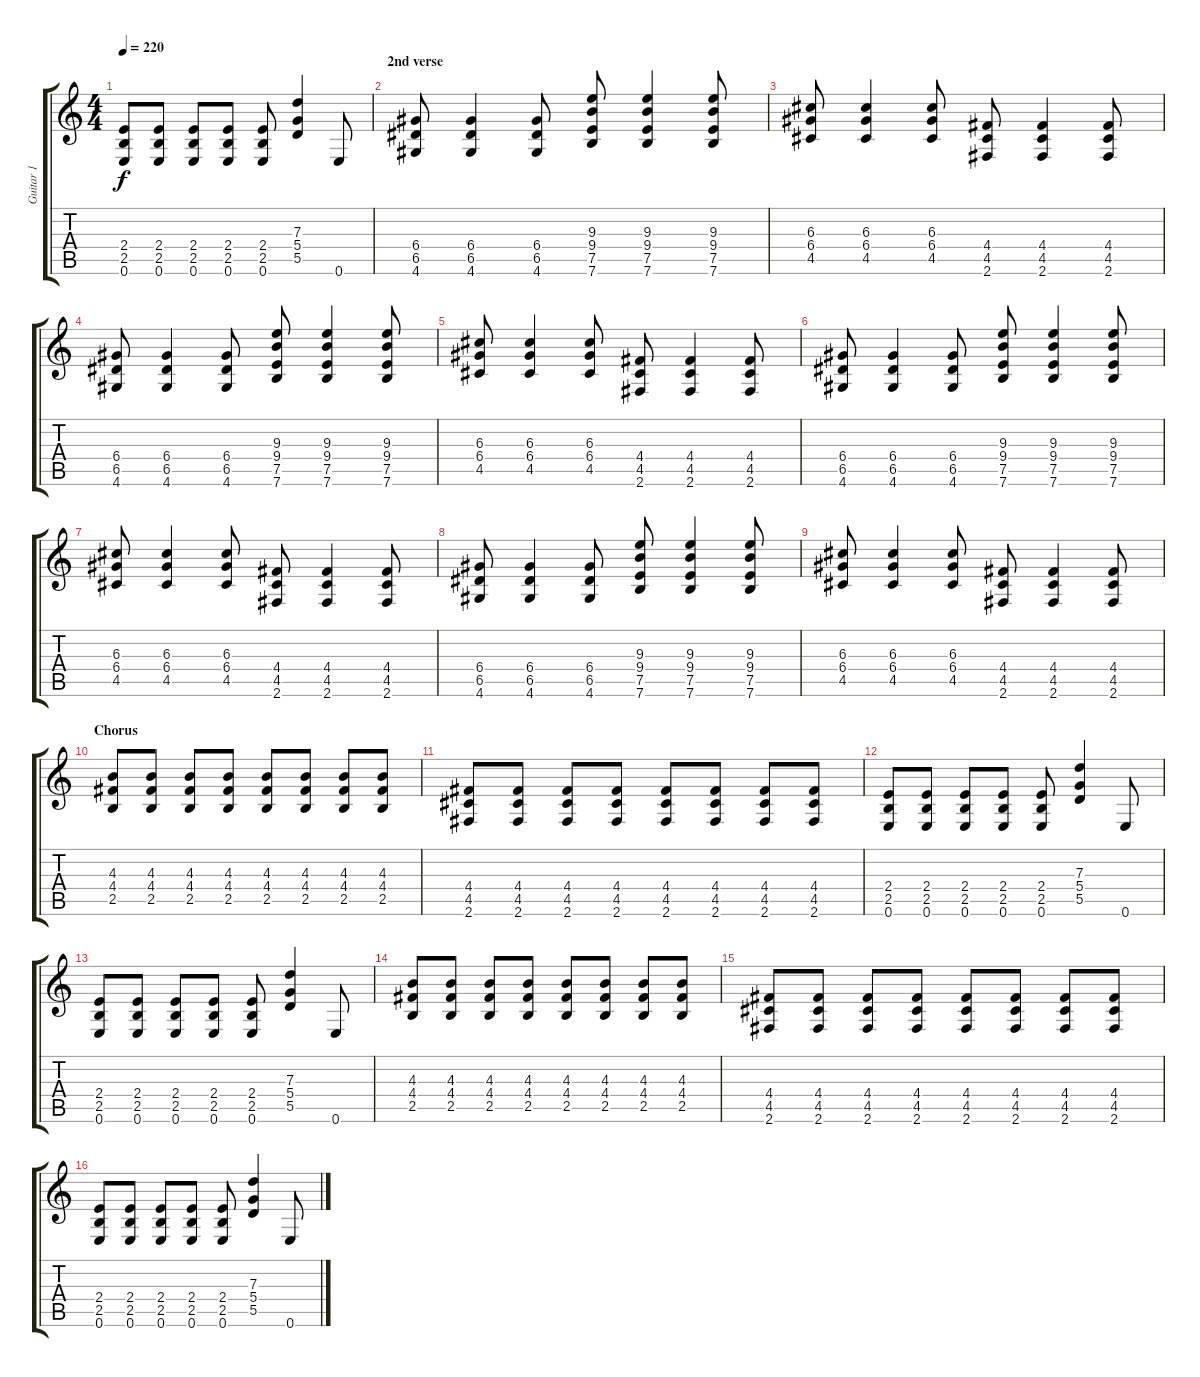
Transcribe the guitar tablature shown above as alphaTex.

\track ("Guitar 1" "Guitar 1") {instrument distortionguitar}
\staff {score tabs}
\tuning (E4 B3 G3 D3 A2 E2) {hide}
\ts (4 4)
\tempo 220
\clef g2
\ks c
(2.4 2.5 0.6).8{dy f} (2.4 2.5 0.6).8 (2.4 2.5 0.6).8 (2.4 2.5 0.6).8 (2.4 2.5 0.6).8 (7.3 5.4 5.5).4 0.6.8 |
\section ("" "2nd verse")
(6.4 6.5 4.6).8 (6.4 6.5 4.6).4 (6.4 6.5 4.6).8 (9.3 9.4 7.5 7.6).8 (9.3 9.4 7.5 7.6).4 (9.3 9.4 7.5 7.6).8 |
(6.3 6.4 4.5).8 (6.3 6.4 4.5).4 (6.3 6.4 4.5).8 (4.4 4.5 2.6).8 (4.4 4.5 2.6).4 (4.4 4.5 2.6).8 |
(6.4 6.5 4.6).8 (6.4 6.5 4.6).4 (6.4 6.5 4.6).8 (9.3 9.4 7.5 7.6).8 (9.3 9.4 7.5 7.6).4 (9.3 9.4 7.5 7.6).8 |
(6.3 6.4 4.5).8 (6.3 6.4 4.5).4 (6.3 6.4 4.5).8 (4.4 4.5 2.6).8 (4.4 4.5 2.6).4 (4.4 4.5 2.6).8 |
(6.4 6.5 4.6).8 (6.4 6.5 4.6).4 (6.4 6.5 4.6).8 (9.3 9.4 7.5 7.6).8 (9.3 9.4 7.5 7.6).4 (9.3 9.4 7.5 7.6).8 |
(6.3 6.4 4.5).8 (6.3 6.4 4.5).4 (6.3 6.4 4.5).8 (4.4 4.5 2.6).8 (4.4 4.5 2.6).4 (4.4 4.5 2.6).8 |
(6.4 6.5 4.6).8 (6.4 6.5 4.6).4 (6.4 6.5 4.6).8 (9.3 9.4 7.5 7.6).8 (9.3 9.4 7.5 7.6).4 (9.3 9.4 7.5 7.6).8 |
(6.3 6.4 4.5).8 (6.3 6.4 4.5).4 (6.3 6.4 4.5).8 (4.4 4.5 2.6).8 (4.4 4.5 2.6).4 (4.4 4.5 2.6).8 |
\section ("" "Chorus")
(4.3 4.4 2.5).8 (4.3 4.4 2.5).8 (4.3 4.4 2.5).8 (4.3 4.4 2.5).8 (4.3 4.4 2.5).8 (4.3 4.4 2.5).8 (4.3 4.4 2.5).8 (4.3 4.4 2.5).8 |
(4.4 4.5 2.6).8 (4.4 4.5 2.6).8 (4.4 4.5 2.6).8 (4.4 4.5 2.6).8 (4.4 4.5 2.6).8 (4.4 4.5 2.6).8 (4.4 4.5 2.6).8 (4.4 4.5 2.6).8 |
(2.4 2.5 0.6).8 (2.4 2.5 0.6).8 (2.4 2.5 0.6).8 (2.4 2.5 0.6).8 (2.4 2.5 0.6).8 (7.3 5.4 5.5).4 0.6.8 |
(2.4 2.5 0.6).8 (2.4 2.5 0.6).8 (2.4 2.5 0.6).8 (2.4 2.5 0.6).8 (2.4 2.5 0.6).8 (7.3 5.4 5.5).4 0.6.8 |
(4.3 4.4 2.5).8 (4.3 4.4 2.5).8 (4.3 4.4 2.5).8 (4.3 4.4 2.5).8 (4.3 4.4 2.5).8 (4.3 4.4 2.5).8 (4.3 4.4 2.5).8 (4.3 4.4 2.5).8 |
(4.4 4.5 2.6).8 (4.4 4.5 2.6).8 (4.4 4.5 2.6).8 (4.4 4.5 2.6).8 (4.4 4.5 2.6).8 (4.4 4.5 2.6).8 (4.4 4.5 2.6).8 (4.4 4.5 2.6).8 |
(2.4 2.5 0.6).8 (2.4 2.5 0.6).8 (2.4 2.5 0.6).8 (2.4 2.5 0.6).8 (2.4 2.5 0.6).8 (7.3 5.4 5.5).4 0.6.8
